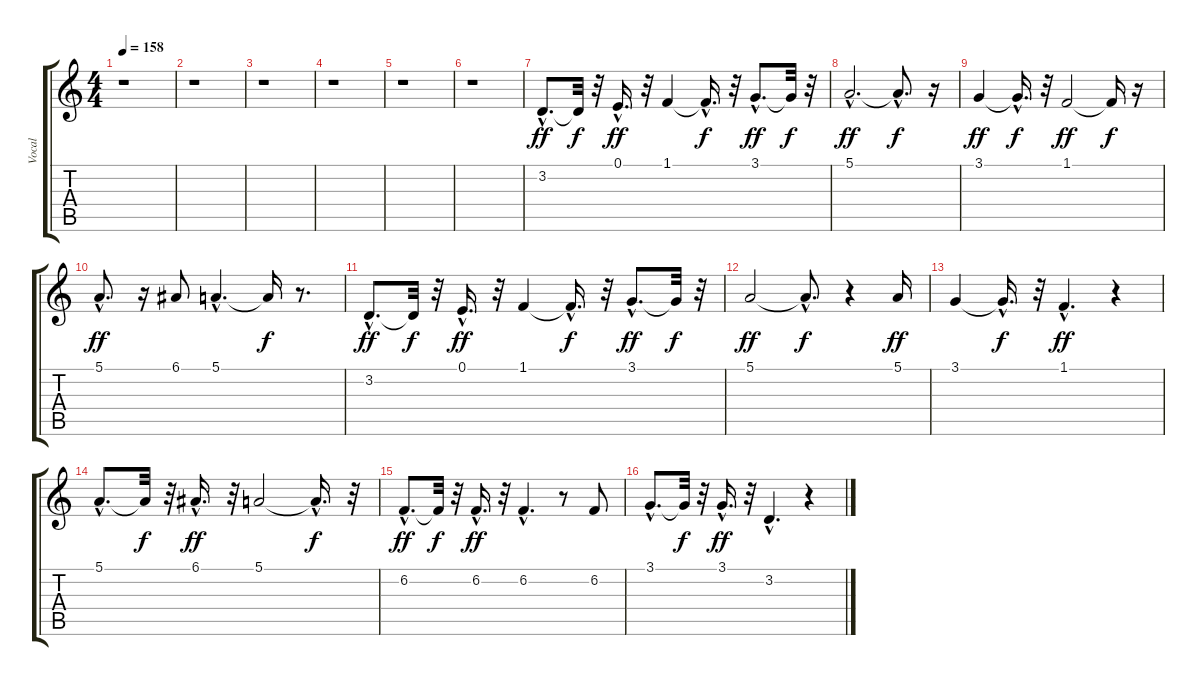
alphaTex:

\track ("Vocal" "Vocal") {instrument clarinet}
\staff {score tabs}
\tuning (E4 B3 G3 D3 A2 E2) {hide}
\ts (4 4)
\tempo 158
\clef g2
\ks c
r.1{dy ff} |
r.1 |
r.1 |
r.1 |
r.1 |
r.1 |
3.2{hac}.8{d} 3.2{t}.32{dy f} r.32 0.1{hac}.16{d dy ff} r.32 1.1.4 1.1{hac t}.16{d dy f} r.32 3.1{hac}.8{d dy ff} 3.1{t}.32{dy f} r.32 |
5.1{hac}.2{d dy ff} 5.1{hac t}.8{d dy f} r.16 |
3.1.4{dy ff} 3.1{hac t}.16{d dy f} r.32 1.1.2{dy ff} 1.1{t}.16{dy f} r.16 |
5.1{hac}.8{d dy ff} r.16 6.1.8 5.1{hac}.4{d} 5.1{t}.16{dy f} r.8{d} |
3.2{hac}.8{d dy ff} 3.2{t}.32{dy f} r.32 0.1{hac}.16{d dy ff} r.32 1.1.4 1.1{hac t}.16{d dy f} r.32 3.1{hac}.8{d dy ff} 3.1{t}.32{dy f} r.32 |
5.1.2{dy ff} 5.1{hac t}.8{d dy f} r.4 5.1.16{dy ff} |
3.1.4 3.1{hac t}.16{d dy f} r.32 1.1{hac}.4{d dy ff} r.4 |
5.1{hac}.8{d} 5.1{t}.32{dy f} r.32 6.1{hac}.16{d dy ff} r.32 5.1.2 5.1{hac t}.16{d dy f} r.32 |
6.2{hac}.8{d dy ff} 6.2{t}.32{dy f} r.32 6.2{hac}.16{d dy ff} r.32 6.2{hac}.4{d} r.8 6.2.8 |
3.1{hac}.8{d} 3.1{t}.32{dy f} r.32 3.1{hac}.16{d dy ff} r.32 3.2{hac}.4{d} r.4
